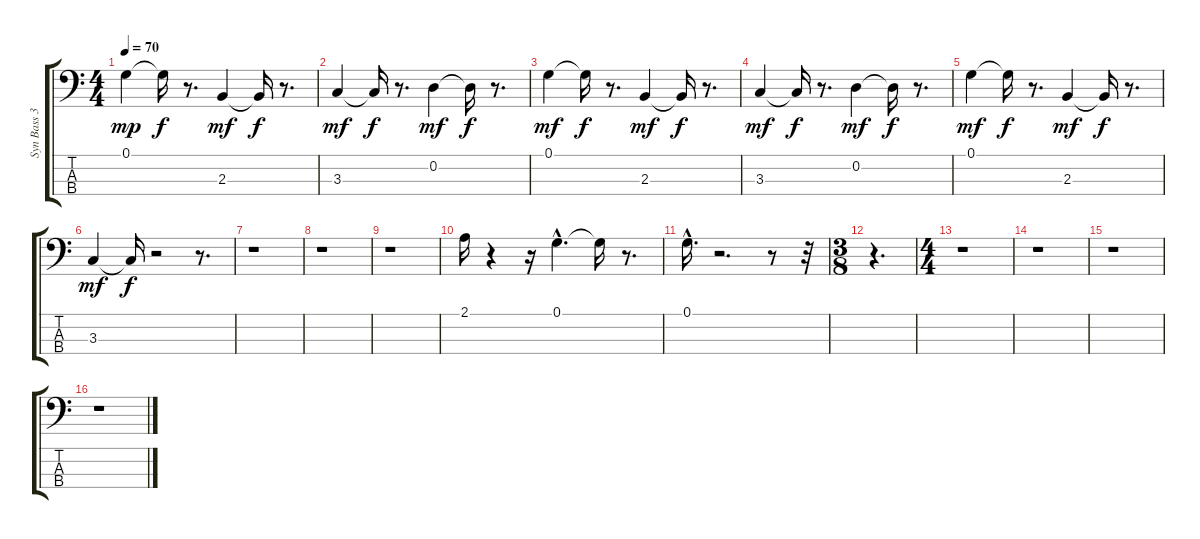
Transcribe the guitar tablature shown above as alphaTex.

\track ("Syn Bass 3" "Syn Bass 3") {instrument distortionguitar}
\staff {score tabs}
\tuning (G2 D2 A1 E1) {hide}
\ts (4 4)
\tempo 70
\clef f4
\ks c
0.1.4{dy mp instrument distortionguitar} 0.1{t}.16{dy f} r.8{d} 2.3.4{dy mf volume 12} 2.3{t}.16{dy f} r.8{d} |
3.3.4{dy mf} 3.3{t}.16{dy f} r.8{d} 0.2.4{dy mf} 0.2{t}.16{dy f} r.8{d} |
0.1.4{dy mf} 0.1{t}.16{dy f} r.8{d} 2.3.4{dy mf} 2.3{t}.16{dy f} r.8{d} |
3.3.4{dy mf} 3.3{t}.16{dy f} r.8{d} 0.2.4{dy mf} 0.2{t}.16{dy f} r.8{d} |
0.1.4{dy mf} 0.1{t}.16{dy f} r.8{d} 2.3.4{dy mf} 2.3{t}.16{dy f} r.8{d} |
3.3.4{dy mf} 3.3{t}.16{dy f} r.2 r.8{d} |
r.1 |
r.1 |
r.1 |
2.1.16 r.4 r.16 0.1{hac}.4{d} 0.1{t}.16 r.8{d} |
0.1{hac}.16{d} r.2{d} r.8 r.32 |
\ts (3 8)
r.4{d} |
\ts (4 4)
r.1 |
r.1 |
r.1 |
r.1
